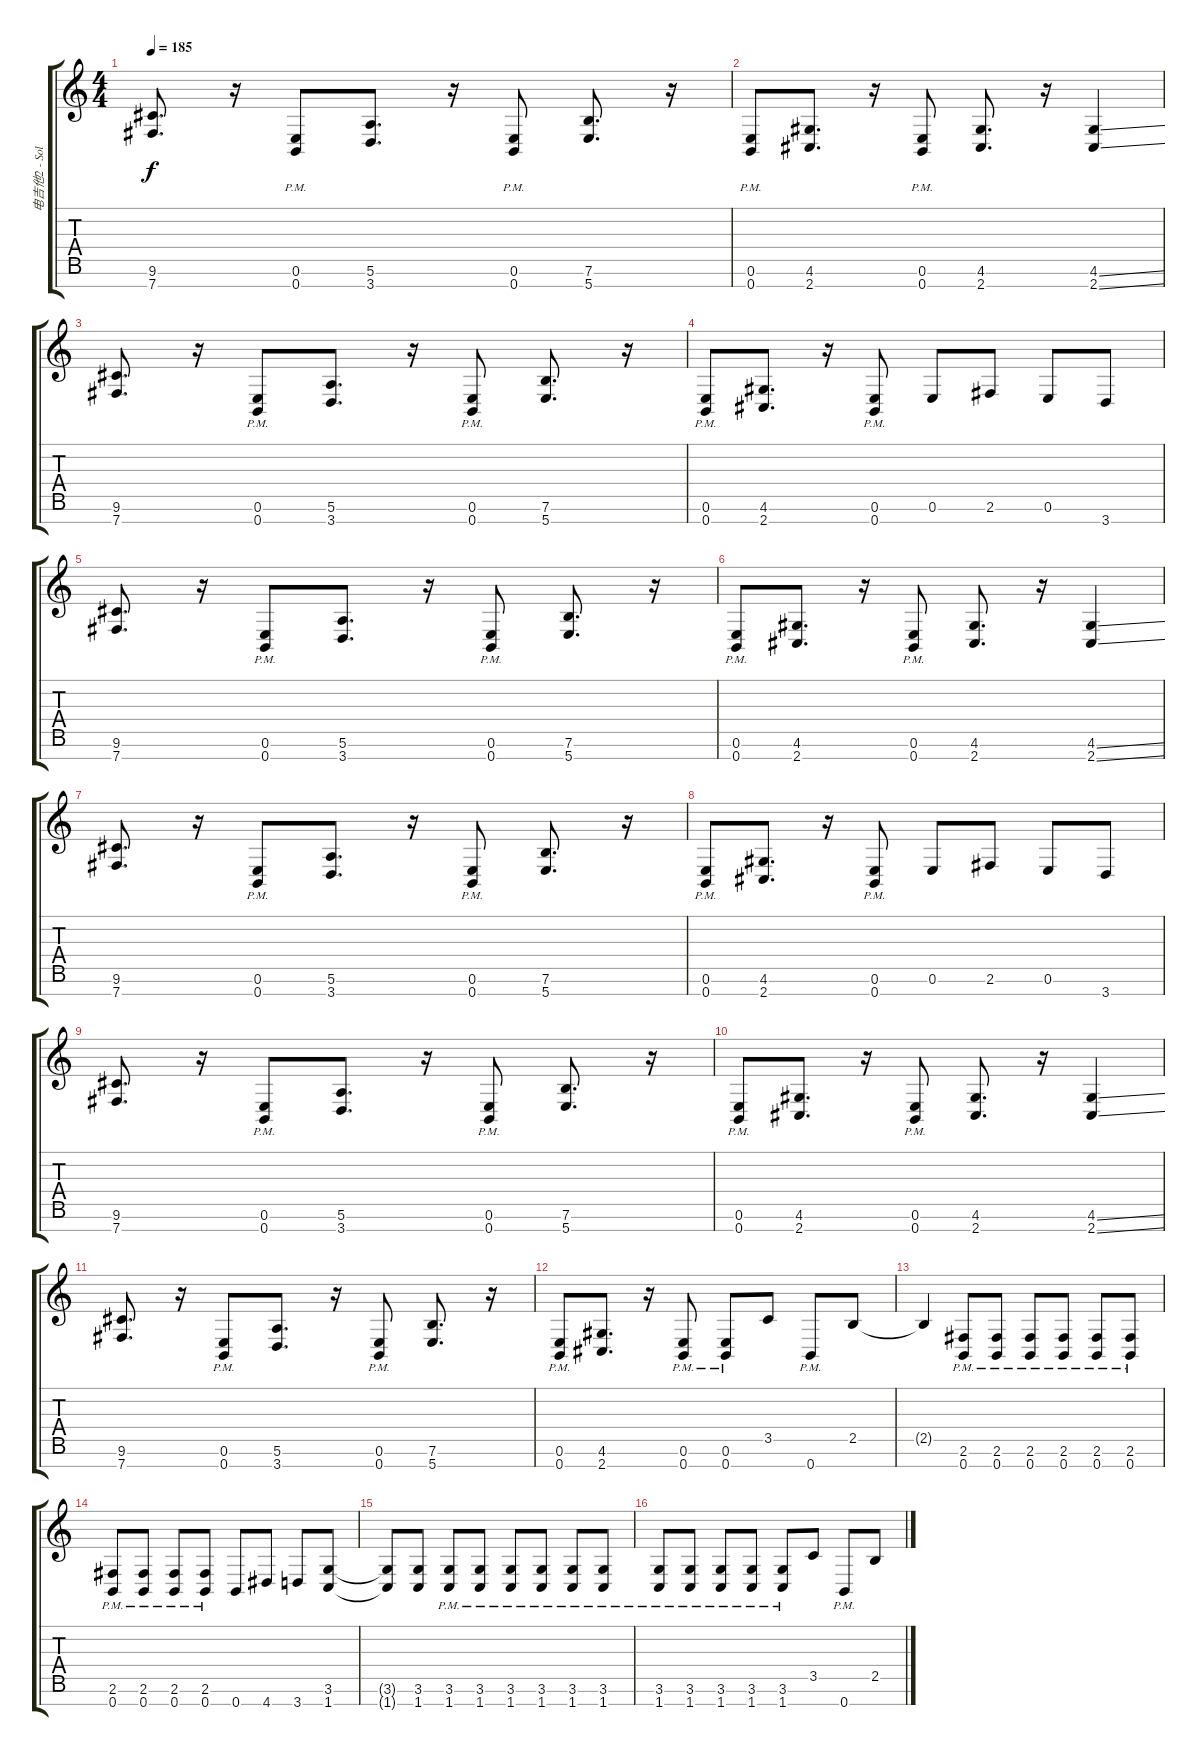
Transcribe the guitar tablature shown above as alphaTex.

\track ("电吉他2 - Solo" "电吉他2 - Sol") {instrument distortionguitar}
\staff {score tabs}
\tuning (E4 B3 G3 D3 A2 E2 B1) {hide}
\ts (4 4)
\tempo 185
\clef g2
\ks c
(9.6 7.7).8{d dy f} r.16 (0.6{pm} 0.7{pm}).8 (5.6 3.7).8{d} r.16 (0.6{pm} 0.7{pm}).8 (7.6 5.7).8{d} r.16 |
(0.6{pm} 0.7{pm}).8 (4.6 2.7).8{d} r.16 (0.6{pm} 0.7{pm}).8 (4.6 2.7).8{d} r.16 (4.6{ss} 2.7{ss}).4 |
(9.6 7.7).8{d} r.16 (0.6{pm} 0.7{pm}).8 (5.6 3.7).8{d} r.16 (0.6{pm} 0.7{pm}).8 (7.6 5.7).8{d} r.16 |
(0.6{pm} 0.7{pm}).8 (4.6 2.7).8{d} r.16 (0.6{pm} 0.7{pm}).8 0.6.8 2.6.8 0.6.8 3.7.8 |
(9.6 7.7).8{d} r.16 (0.6{pm} 0.7{pm}).8 (5.6 3.7).8{d} r.16 (0.6{pm} 0.7{pm}).8 (7.6 5.7).8{d} r.16 |
(0.6{pm} 0.7{pm}).8 (4.6 2.7).8{d} r.16 (0.6{pm} 0.7{pm}).8 (4.6 2.7).8{d} r.16 (4.6{ss} 2.7{ss}).4 |
(9.6 7.7).8{d} r.16 (0.6{pm} 0.7{pm}).8 (5.6 3.7).8{d} r.16 (0.6{pm} 0.7{pm}).8 (7.6 5.7).8{d} r.16 |
(0.6{pm} 0.7{pm}).8 (4.6 2.7).8{d} r.16 (0.6{pm} 0.7{pm}).8 0.6.8 2.6.8 0.6.8 3.7.8 |
(9.6 7.7).8{d} r.16 (0.6{pm} 0.7{pm}).8 (5.6 3.7).8{d} r.16 (0.6{pm} 0.7{pm}).8 (7.6 5.7).8{d} r.16 |
(0.6{pm} 0.7{pm}).8 (4.6 2.7).8{d} r.16 (0.6{pm} 0.7{pm}).8 (4.6 2.7).8{d} r.16 (4.6{ss} 2.7{ss}).4 |
(9.6 7.7).8{d} r.16 (0.6{pm} 0.7{pm}).8 (5.6 3.7).8{d} r.16 (0.6{pm} 0.7{pm}).8 (7.6 5.7).8{d} r.16 |
(0.6{pm} 0.7{pm}).8 (4.6 2.7).8{d} r.16 (0.6{pm} 0.7{pm}).8 (0.6{pm} 0.7{pm}).8 3.5.8 0.7{pm}.8 2.5.8 |
2.5{t}.4 (2.6{pm} 0.7{pm}).8 (2.6{pm} 0.7{pm}).8 (2.6{pm} 0.7{pm}).8 (2.6{pm} 0.7{pm}).8 (2.6{pm} 0.7{pm}).8 (2.6{pm} 0.7{pm}).8 |
(2.6{pm} 0.7{pm}).8 (2.6{pm} 0.7{pm}).8 (2.6{pm} 0.7{pm}).8 (2.6{pm} 0.7{pm}).8 0.7.8 4.7.8 3.7.8 (3.6 1.7).8 |
(3.6{t} 1.7{t}).8 (3.6 1.7).8 (3.6{pm} 1.7{pm}).8 (3.6{pm} 1.7{pm}).8 (3.6{pm} 1.7{pm}).8 (3.6{pm} 1.7{pm}).8 (3.6{pm} 1.7{pm}).8 (3.6{pm} 1.7{pm}).8 |
(3.6{pm} 1.7{pm}).8 (3.6{pm} 1.7{pm}).8 (3.6{pm} 1.7{pm}).8 (3.6{pm} 1.7{pm}).8 (3.6{pm} 1.7{pm}).8 3.5.8 0.7{pm}.8 2.5.8
